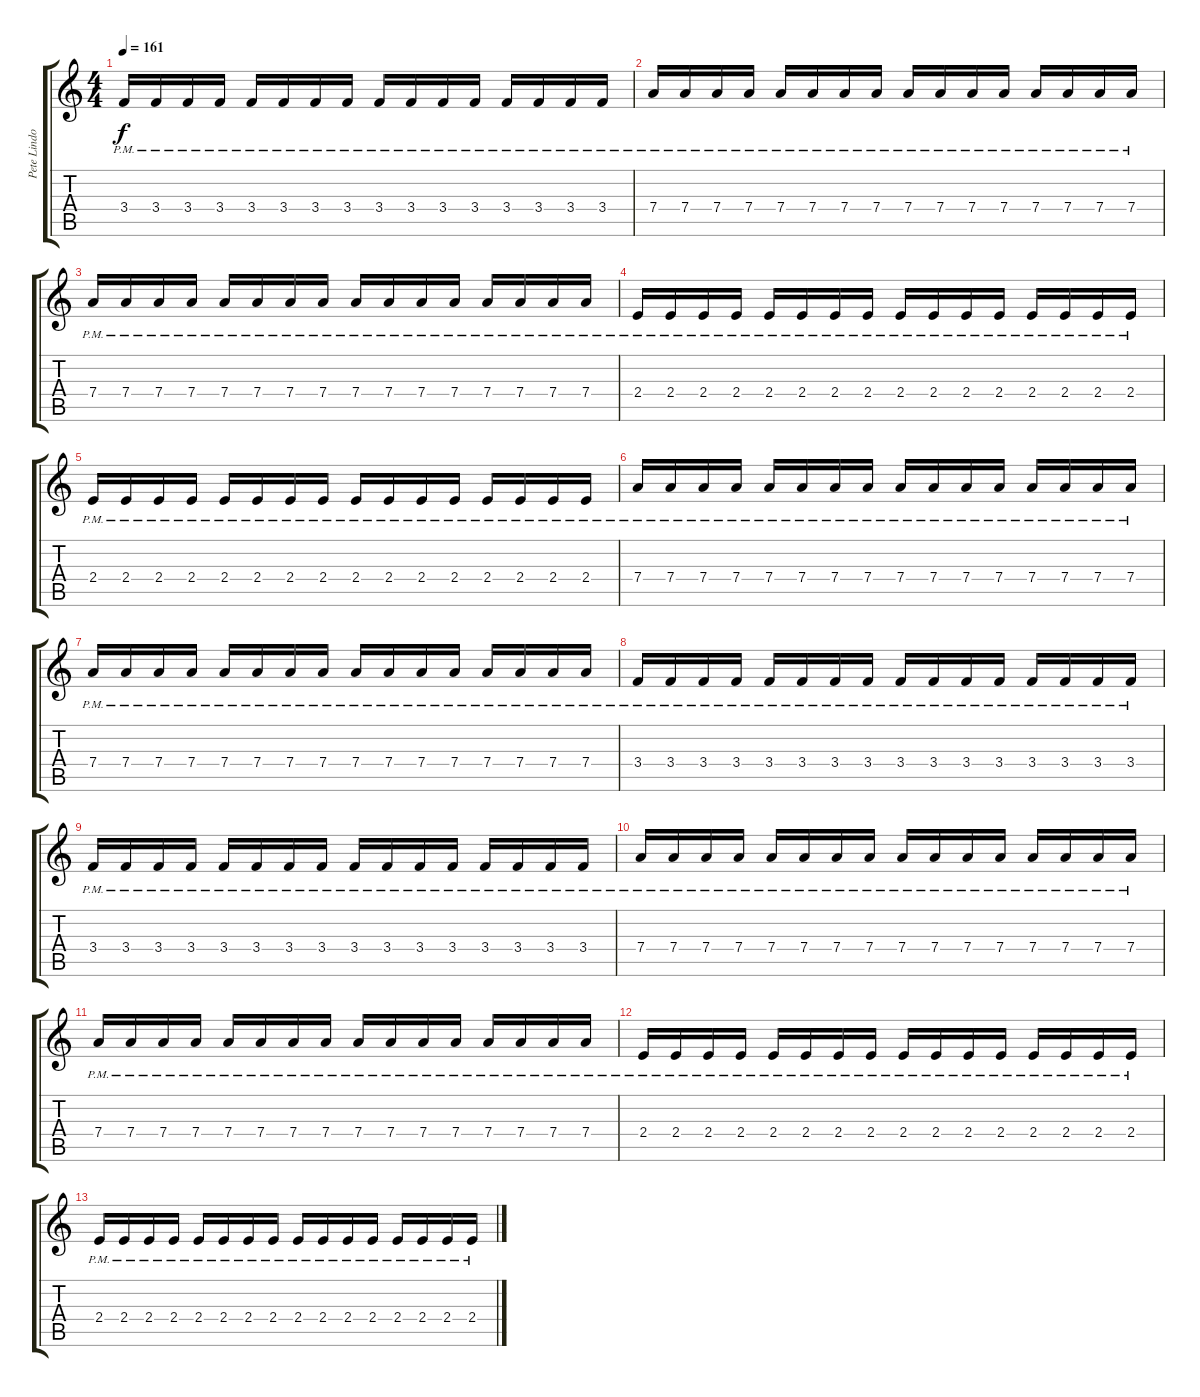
\track ("Pete Lindoors" "Pete Lindo") {instrument distortionguitar}
\staff {score tabs}
\tuning (E4 B3 G3 D3 A2 E2) {hide}
\ts (4 4)
\tempo 161
\clef g2
\ks c
3.4{pm}.16{dy f} 3.4{pm}.16 3.4{pm}.16 3.4{pm}.16 3.4{pm}.16 3.4{pm}.16 3.4{pm}.16 3.4{pm}.16 3.4{pm}.16 3.4{pm}.16 3.4{pm}.16 3.4{pm}.16 3.4{pm}.16 3.4{pm}.16 3.4{pm}.16 3.4{pm}.16 |
7.4{pm}.16 7.4{pm}.16 7.4{pm}.16 7.4{pm}.16 7.4{pm}.16 7.4{pm}.16 7.4{pm}.16 7.4{pm}.16 7.4{pm}.16 7.4{pm}.16 7.4{pm}.16 7.4{pm}.16 7.4{pm}.16 7.4{pm}.16 7.4{pm}.16 7.4{pm}.16 |
7.4{pm}.16 7.4{pm}.16 7.4{pm}.16 7.4{pm}.16 7.4{pm}.16 7.4{pm}.16 7.4{pm}.16 7.4{pm}.16 7.4{pm}.16 7.4{pm}.16 7.4{pm}.16 7.4{pm}.16 7.4{pm}.16 7.4{pm}.16 7.4{pm}.16 7.4{pm}.16 |
2.4{pm}.16 2.4{pm}.16 2.4{pm}.16 2.4{pm}.16 2.4{pm}.16 2.4{pm}.16 2.4{pm}.16 2.4{pm}.16 2.4{pm}.16 2.4{pm}.16 2.4{pm}.16 2.4{pm}.16 2.4{pm}.16 2.4{pm}.16 2.4{pm}.16 2.4{pm}.16 |
2.4{pm}.16 2.4{pm}.16 2.4{pm}.16 2.4{pm}.16 2.4{pm}.16 2.4{pm}.16 2.4{pm}.16 2.4{pm}.16 2.4{pm}.16 2.4{pm}.16 2.4{pm}.16 2.4{pm}.16 2.4{pm}.16 2.4{pm}.16 2.4{pm}.16 2.4{pm}.16 |
7.4{pm}.16{volume 12} 7.4{pm}.16 7.4{pm}.16 7.4{pm}.16 7.4{pm}.16 7.4{pm}.16 7.4{pm}.16 7.4{pm}.16 7.4{pm}.16 7.4{pm}.16 7.4{pm}.16 7.4{pm}.16 7.4{pm}.16 7.4{pm}.16 7.4{pm}.16 7.4{pm}.16 |
7.4{pm}.16{volume 11} 7.4{pm}.16 7.4{pm}.16 7.4{pm}.16 7.4{pm}.16 7.4{pm}.16 7.4{pm}.16 7.4{pm}.16 7.4{pm}.16 7.4{pm}.16 7.4{pm}.16 7.4{pm}.16 7.4{pm}.16 7.4{pm}.16 7.4{pm}.16 7.4{pm}.16 |
3.4{pm}.16{volume 10} 3.4{pm}.16 3.4{pm}.16 3.4{pm}.16 3.4{pm}.16 3.4{pm}.16 3.4{pm}.16 3.4{pm}.16 3.4{pm}.16 3.4{pm}.16 3.4{pm}.16 3.4{pm}.16 3.4{pm}.16 3.4{pm}.16 3.4{pm}.16 3.4{pm}.16 |
3.4{pm}.16{volume 9} 3.4{pm}.16 3.4{pm}.16 3.4{pm}.16 3.4{pm}.16 3.4{pm}.16 3.4{pm}.16 3.4{pm}.16 3.4{pm}.16 3.4{pm}.16 3.4{pm}.16 3.4{pm}.16 3.4{pm}.16 3.4{pm}.16 3.4{pm}.16 3.4{pm}.16 |
7.4{pm}.16{volume 8} 7.4{pm}.16 7.4{pm}.16 7.4{pm}.16 7.4{pm}.16 7.4{pm}.16 7.4{pm}.16 7.4{pm}.16 7.4{pm}.16 7.4{pm}.16 7.4{pm}.16 7.4{pm}.16 7.4{pm}.16 7.4{pm}.16 7.4{pm}.16 7.4{pm}.16 |
7.4{pm}.16{volume 7} 7.4{pm}.16 7.4{pm}.16 7.4{pm}.16 7.4{pm}.16 7.4{pm}.16 7.4{pm}.16 7.4{pm}.16 7.4{pm}.16 7.4{pm}.16 7.4{pm}.16 7.4{pm}.16 7.4{pm}.16 7.4{pm}.16 7.4{pm}.16 7.4{pm}.16 |
2.4{pm}.16{volume 6} 2.4{pm}.16 2.4{pm}.16 2.4{pm}.16 2.4{pm}.16 2.4{pm}.16 2.4{pm}.16 2.4{pm}.16 2.4{pm}.16{volume 5} 2.4{pm}.16 2.4{pm}.16 2.4{pm}.16 2.4{pm}.16 2.4{pm}.16 2.4{pm}.16 2.4{pm}.16 |
2.4{pm}.16{volume 3} 2.4{pm}.16 2.4{pm}.16 2.4{pm}.16 2.4{pm}.16 2.4{pm}.16 2.4{pm}.16 2.4{pm}.16 2.4{pm}.16{volume 1} 2.4{pm}.16 2.4{pm}.16 2.4{pm}.16 2.4{pm}.16 2.4{pm}.16 2.4{pm}.16 2.4{pm}.16
